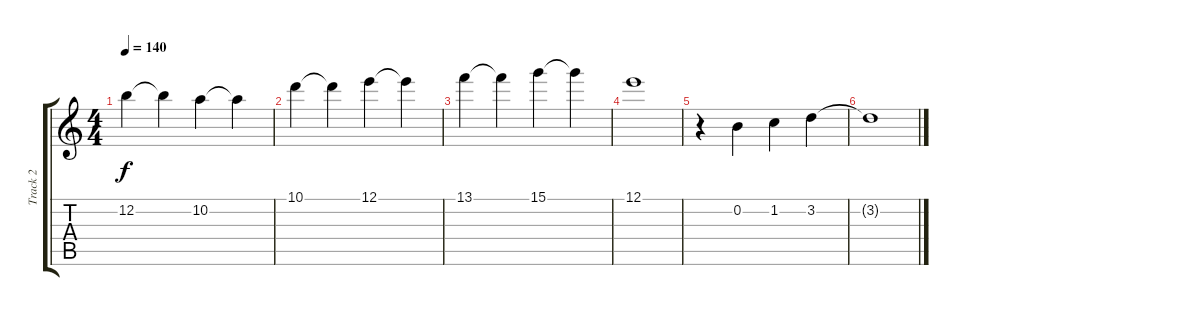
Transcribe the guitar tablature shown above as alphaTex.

\track ("Track 2" "Track 2") {instrument acousticguitarsteel}
\staff {score tabs}
\tuning (E4 B3 G3 D3 A2 E2) {hide}
\ts (4 4)
\tempo 140
\clef g2
\ks c
12.2.4{dy f} 12.2{t}.4 10.2.4 10.2{t}.4 |
10.1.4 10.1{t}.4 12.1.4 12.1{t}.4 |
13.1.4 13.1{t}.4 15.1.4 15.1{t}.4 |
12.1.1 |
r.4 0.2.4 1.2.4 3.2.4 |
3.2{t}.1
